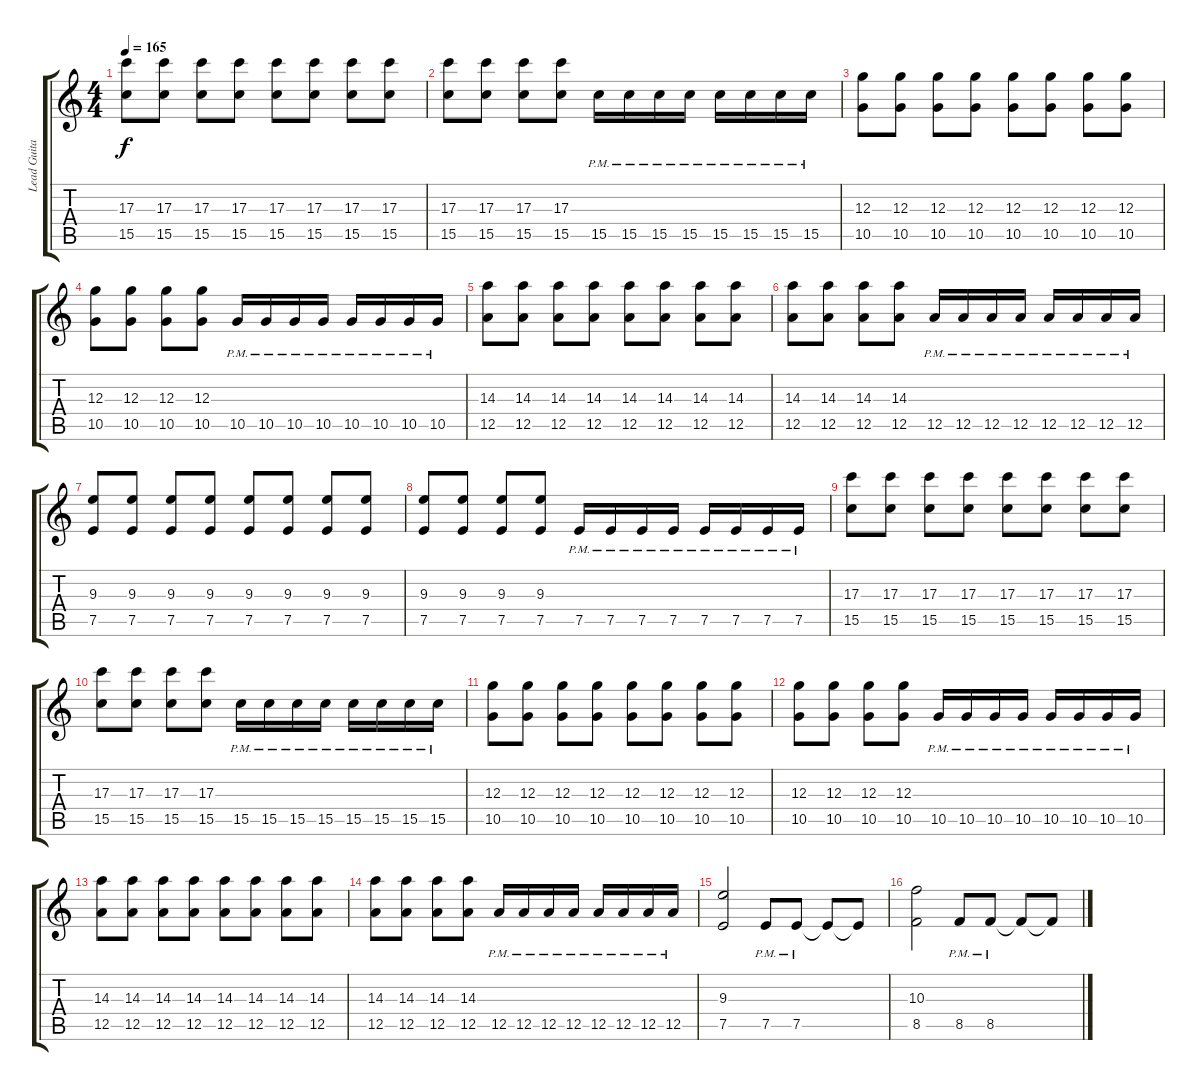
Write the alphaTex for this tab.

\track ("Lead Guitar 1" "Lead Guita") {instrument distortionguitar}
\staff {score tabs}
\tuning (E4 B3 G3 D3 A2 D2) {hide}
\ts (4 4)
\tempo 165
\clef g2
\ks c
(17.3 15.5).8{dy f} (17.3 15.5).8 (17.3 15.5).8 (17.3 15.5).8 (17.3 15.5).8 (17.3 15.5).8 (17.3 15.5).8 (17.3 15.5).8 |
(17.3 15.5).8 (17.3 15.5).8 (17.3 15.5).8 (17.3 15.5).8 15.5{pm}.16 15.5{pm}.16 15.5{pm}.16 15.5{pm}.16 15.5{pm}.16 15.5{pm}.16 15.5{pm}.16 15.5{pm}.16 |
(12.3 10.5).8 (12.3 10.5).8 (12.3 10.5).8 (12.3 10.5).8 (12.3 10.5).8 (12.3 10.5).8 (12.3 10.5).8 (12.3 10.5).8 |
(12.3 10.5).8 (12.3 10.5).8 (12.3 10.5).8 (12.3 10.5).8 10.5{pm}.16 10.5{pm}.16 10.5{pm}.16 10.5{pm}.16 10.5{pm}.16 10.5{pm}.16 10.5{pm}.16 10.5{pm}.16 |
(14.3 12.5).8 (14.3 12.5).8 (14.3 12.5).8 (14.3 12.5).8 (14.3 12.5).8 (14.3 12.5).8 (14.3 12.5).8 (14.3 12.5).8 |
(14.3 12.5).8 (14.3 12.5).8 (14.3 12.5).8 (14.3 12.5).8 12.5{pm}.16 12.5{pm}.16 12.5{pm}.16 12.5{pm}.16 12.5{pm}.16 12.5{pm}.16 12.5{pm}.16 12.5{pm}.16 |
(9.3 7.5).8 (9.3 7.5).8 (9.3 7.5).8 (9.3 7.5).8 (9.3 7.5).8 (9.3 7.5).8 (9.3 7.5).8 (9.3 7.5).8 |
(9.3 7.5).8 (9.3 7.5).8 (9.3 7.5).8 (9.3 7.5).8 7.5{pm}.16 7.5{pm}.16 7.5{pm}.16 7.5{pm}.16 7.5{pm}.16 7.5{pm}.16 7.5{pm}.16 7.5{pm}.16 |
(17.3 15.5).8 (17.3 15.5).8 (17.3 15.5).8 (17.3 15.5).8 (17.3 15.5).8 (17.3 15.5).8 (17.3 15.5).8 (17.3 15.5).8 |
(17.3 15.5).8 (17.3 15.5).8 (17.3 15.5).8 (17.3 15.5).8 15.5{pm}.16 15.5{pm}.16 15.5{pm}.16 15.5{pm}.16 15.5{pm}.16 15.5{pm}.16 15.5{pm}.16 15.5{pm}.16 |
(12.3 10.5).8 (12.3 10.5).8 (12.3 10.5).8 (12.3 10.5).8 (12.3 10.5).8 (12.3 10.5).8 (12.3 10.5).8 (12.3 10.5).8 |
(12.3 10.5).8 (12.3 10.5).8 (12.3 10.5).8 (12.3 10.5).8 10.5{pm}.16 10.5{pm}.16 10.5{pm}.16 10.5{pm}.16 10.5{pm}.16 10.5{pm}.16 10.5{pm}.16 10.5{pm}.16 |
(14.3 12.5).8 (14.3 12.5).8 (14.3 12.5).8 (14.3 12.5).8 (14.3 12.5).8 (14.3 12.5).8 (14.3 12.5).8 (14.3 12.5).8 |
(14.3 12.5).8 (14.3 12.5).8 (14.3 12.5).8 (14.3 12.5).8 12.5{pm}.16 12.5{pm}.16 12.5{pm}.16 12.5{pm}.16 12.5{pm}.16 12.5{pm}.16 12.5{pm}.16 12.5{pm}.16 |
(9.3 7.5).2 7.5{pm}.8 7.5{pm}.8 7.5{t}.8 7.5{t}.8 |
(10.3 8.5).2 8.5{pm}.8 8.5{pm}.8 8.5{t}.8 8.5{t}.8
